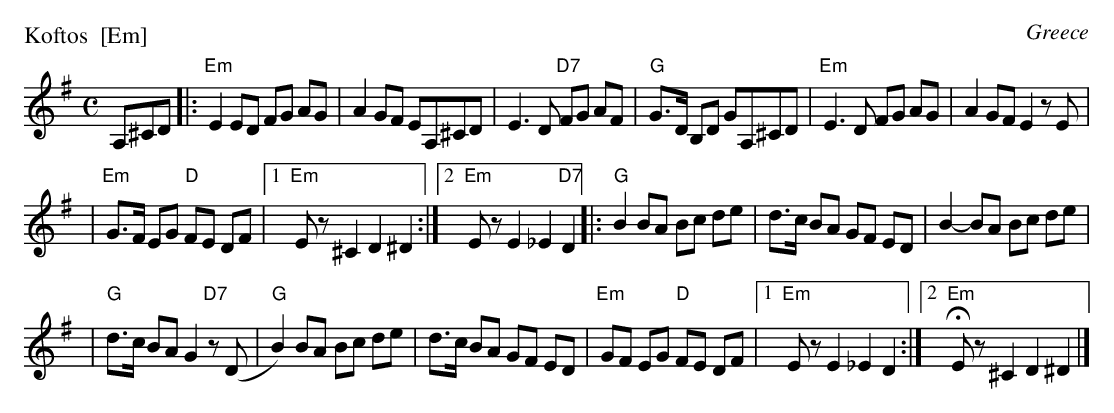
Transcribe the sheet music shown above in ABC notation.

X:1
P: Koftos  [Em]
O: Greece
M: C
L: 1/8
K: Em
A,^CD \
|: "Em"E2 ED FG AG \
| A2 GF EA,^CD \
| E3 D "D7"FG AF \
| "G"G>D B,D GA,^CD \
| "Em"E3 D FG AG \
| A2 GF E2 zE |
| "Em"G>F EG "D"FE DF \
|1 "Em"Ez ^C2 D2 ^D2 \
:|2 "Em"Ez E2 _E2 "D7"D2 \
|: "G"B2 BA Bc de \
| d>c BA GF ED \
| B2- BA Bc de |
| "G"d>c BA G2 "D7"z(D \
| "G"B2) BA Bc de \
| d>c BA GF ED \
| "Em"GF EG "D"FE DF \
|1 "Em"Ez E2 _E2 D2 \
:|2 "Em"HEz ^C2 D2 ^D2 |]
